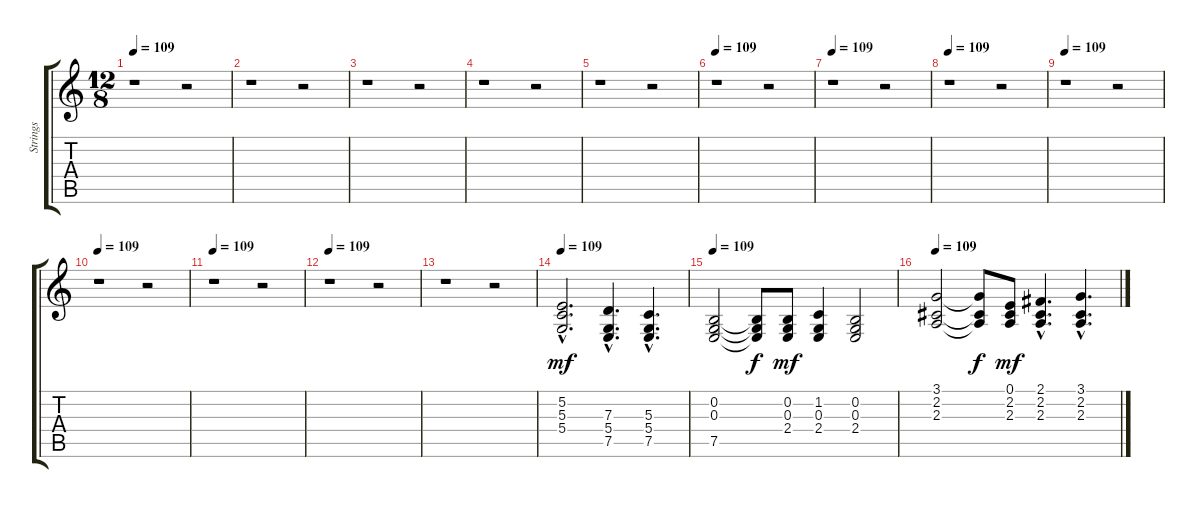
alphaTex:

\track ("Strings" "Strings") {instrument stringensemble1}
\staff {score tabs}
\tuning (E4 B3 G3 D3 A2 E2) {hide}
\ts (12 8)
\tempo 109
\clef g2
\ks c
r.1{dy mf} r.2 |
r.1 r.2 |
r.1 r.2 |
r.1 r.2 |
r.1 r.2 |
\tempo 109
r.1 r.2 |
\tempo 109
r.1 r.2 |
\tempo 109
r.1 r.2 |
\tempo 109
r.1 r.2 |
\tempo 109
r.1 r.2 |
\tempo 109
r.1 r.2 |
\tempo 109
r.1 r.2 |
r.1 r.2 |
\tempo 109
(5.2{hac} 5.3{hac} 5.4{hac}).2{d} (7.3{hac} 5.4{hac} 7.5{hac}).4{d} (5.3{hac} 5.4{hac} 7.5{hac}).4{d} |
\tempo 109
(0.2 0.3 7.5).2 (0.2{t} 0.3{t} 7.5{t}).8{dy f} (0.2 0.3 2.4).8{dy mf} (1.2 0.3 2.4).4 (0.2 0.3 2.4).2 |
\tempo 109
(3.1 2.2 2.3).2 (3.1{t} 2.2{t} 2.3{t}).8{dy f} (0.1 2.2 2.3).8{dy mf} (2.1{hac} 2.2{hac} 2.3{hac}).4{d} (3.1{hac} 2.2{hac} 2.3{hac}).4{d}
